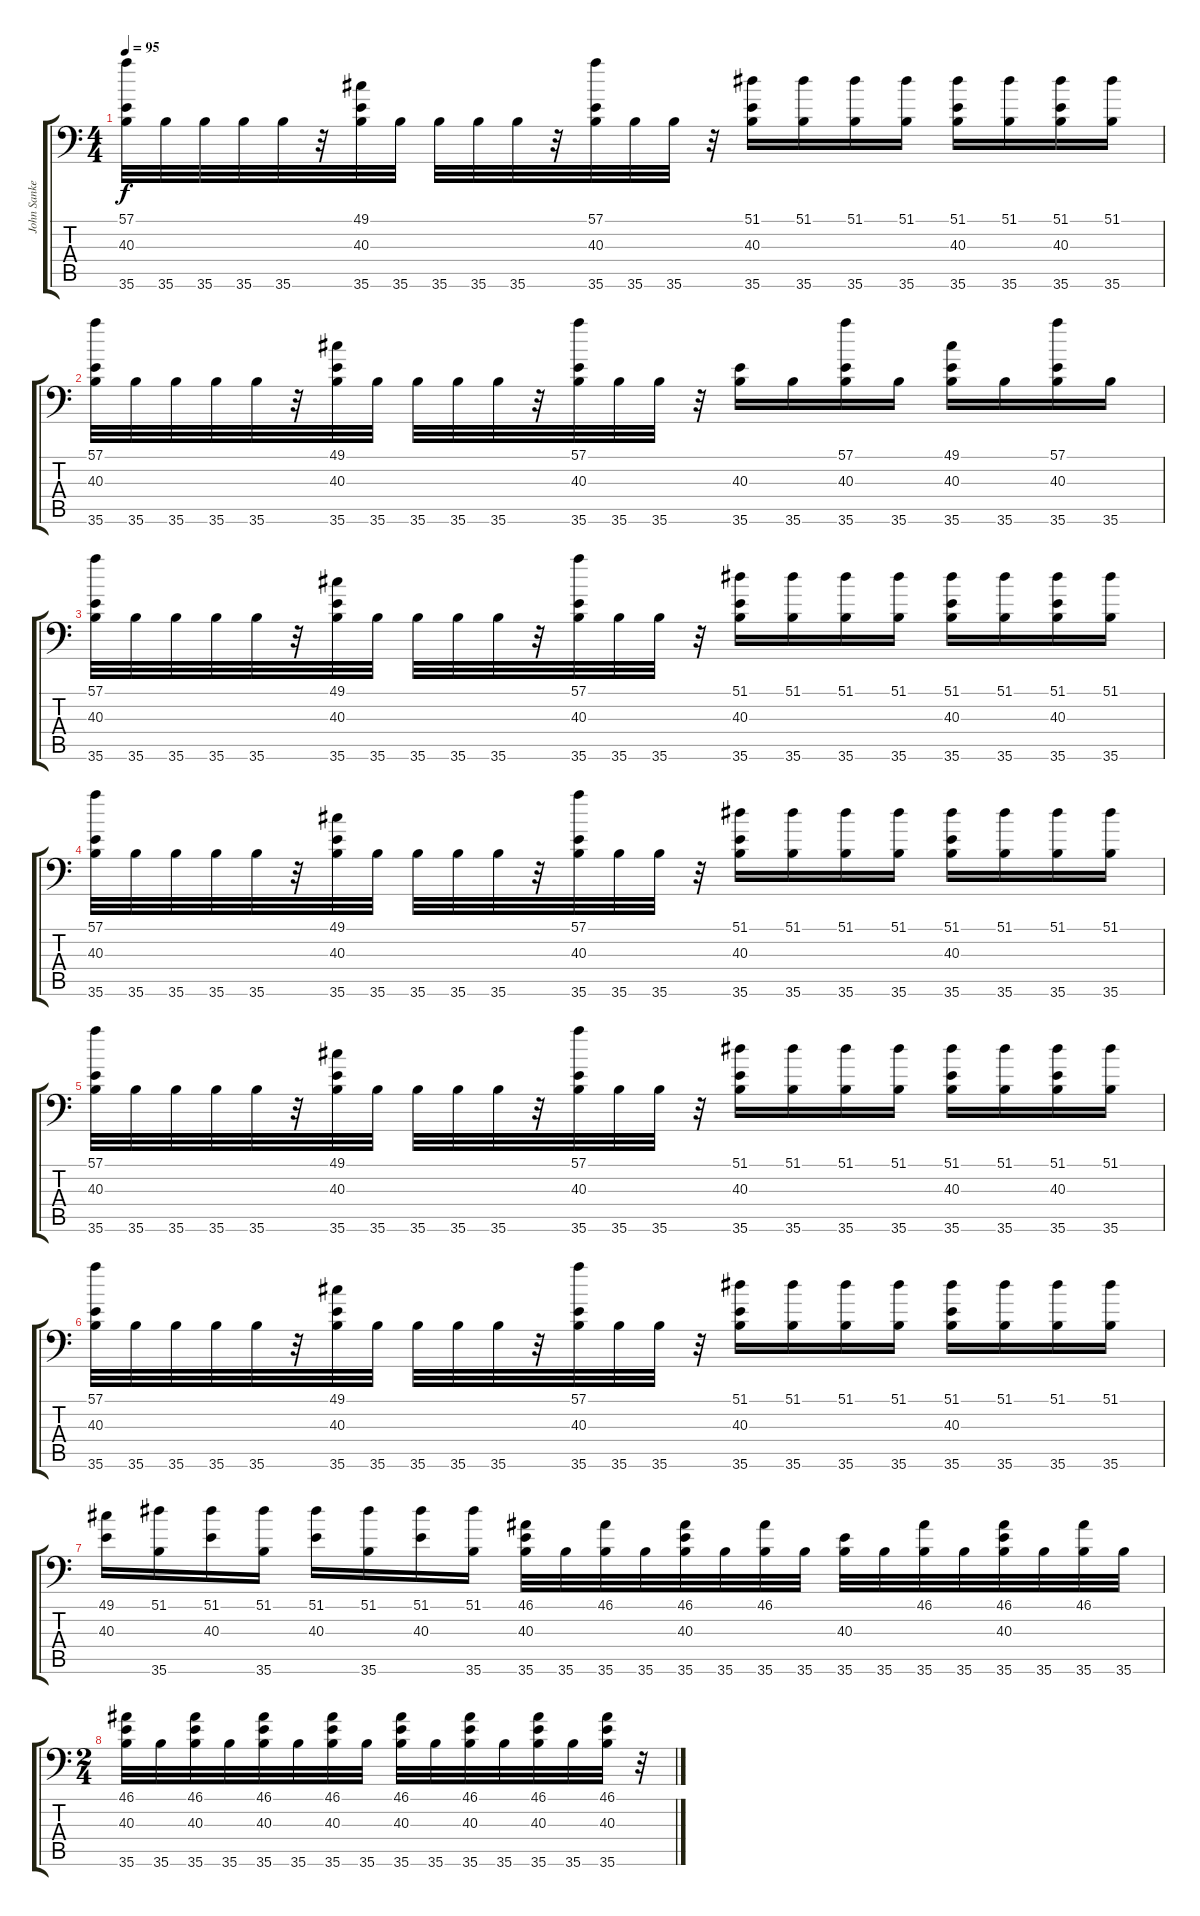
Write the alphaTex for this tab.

\track ("John Sankey" "John Sanke") {instrument acousticgrandpiano}
\staff {score tabs}
\tuning (C-1 C-1 C-1 C-1 C-1 C-1) {hide}
\ts (4 4)
\tempo 95
\clef f4
\ks c
(57.1 40.3 35.6).32{dy f} 35.6.32 35.6.32 35.6.32 35.6.32 r.32 (49.1 40.3 35.6).32 35.6.32 35.6.32 35.6.32 35.6.32 r.32 (57.1 40.3 35.6).32 35.6.32 35.6.32 r.32 (51.1 40.3 35.6).16 (51.1 35.6).16 (51.1 35.6).16 (51.1 35.6).16 (51.1 40.3 35.6).16 (51.1 35.6).16 (51.1 40.3 35.6).16 (51.1 35.6).16 |
(57.1 40.3 35.6).32 35.6.32 35.6.32 35.6.32 35.6.32 r.32 (49.1 40.3 35.6).32 35.6.32 35.6.32 35.6.32 35.6.32 r.32 (57.1 40.3 35.6).32 35.6.32 35.6.32 r.32 (40.3 35.6).16 35.6.16 (57.1 40.3 35.6).16 35.6.16 (49.1 40.3 35.6).16 35.6.16 (57.1 40.3 35.6).16 35.6.16 |
(57.1 40.3 35.6).32 35.6.32 35.6.32 35.6.32 35.6.32 r.32 (49.1 40.3 35.6).32 35.6.32 35.6.32 35.6.32 35.6.32 r.32 (57.1 40.3 35.6).32 35.6.32 35.6.32 r.32 (51.1 40.3 35.6).16 (51.1 35.6).16 (51.1 35.6).16 (51.1 35.6).16 (51.1 40.3 35.6).16 (51.1 35.6).16 (51.1 40.3 35.6).16 (51.1 35.6).16 |
(57.1 40.3 35.6).32 35.6.32 35.6.32 35.6.32 35.6.32 r.32 (49.1 40.3 35.6).32 35.6.32 35.6.32 35.6.32 35.6.32 r.32 (57.1 40.3 35.6).32 35.6.32 35.6.32 r.32 (51.1 40.3 35.6).16 (51.1 35.6).16 (51.1 35.6).16 (51.1 35.6).16 (51.1 40.3 35.6).16 (51.1 35.6).16 (51.1 35.6).16 (51.1 35.6).16 |
(57.1 40.3 35.6).32 35.6.32 35.6.32 35.6.32 35.6.32 r.32 (49.1 40.3 35.6).32 35.6.32 35.6.32 35.6.32 35.6.32 r.32 (57.1 40.3 35.6).32 35.6.32 35.6.32 r.32 (51.1 40.3 35.6).16 (51.1 35.6).16 (51.1 35.6).16 (51.1 35.6).16 (51.1 40.3 35.6).16 (51.1 35.6).16 (51.1 40.3 35.6).16 (51.1 35.6).16 |
(57.1 40.3 35.6).32 35.6.32 35.6.32 35.6.32 35.6.32 r.32 (49.1 40.3 35.6).32 35.6.32 35.6.32 35.6.32 35.6.32 r.32 (57.1 40.3 35.6).32 35.6.32 35.6.32 r.32 (51.1 40.3 35.6).16 (51.1 35.6).16 (51.1 35.6).16 (51.1 35.6).16 (51.1 40.3 35.6).16 (51.1 35.6).16 (51.1 35.6).16 (51.1 35.6).16 |
(49.1 40.3).16 (51.1 35.6).16 (51.1 40.3).16 (51.1 35.6).16 (51.1 40.3).16 (51.1 35.6).16 (51.1 40.3).16 (51.1 35.6).16 (46.1 40.3 35.6).32 35.6.32 (46.1 35.6).32 35.6.32 (46.1 40.3 35.6).32 35.6.32 (46.1 35.6).32 35.6.32 (40.3 35.6).32 35.6.32 (46.1 35.6).32 35.6.32 (46.1 40.3 35.6).32 35.6.32 (46.1 35.6).32 35.6.32 |
\ts (2 4)
(46.1 40.3 35.6).32 35.6.32 (46.1 40.3 35.6).32 35.6.32 (46.1 40.3 35.6).32 35.6.32 (46.1 40.3 35.6).32 35.6.32 (46.1 40.3 35.6).32 35.6.32 (46.1 40.3 35.6).32 35.6.32 (46.1 40.3 35.6).32 35.6.32 (46.1 40.3 35.6).32 r.32
